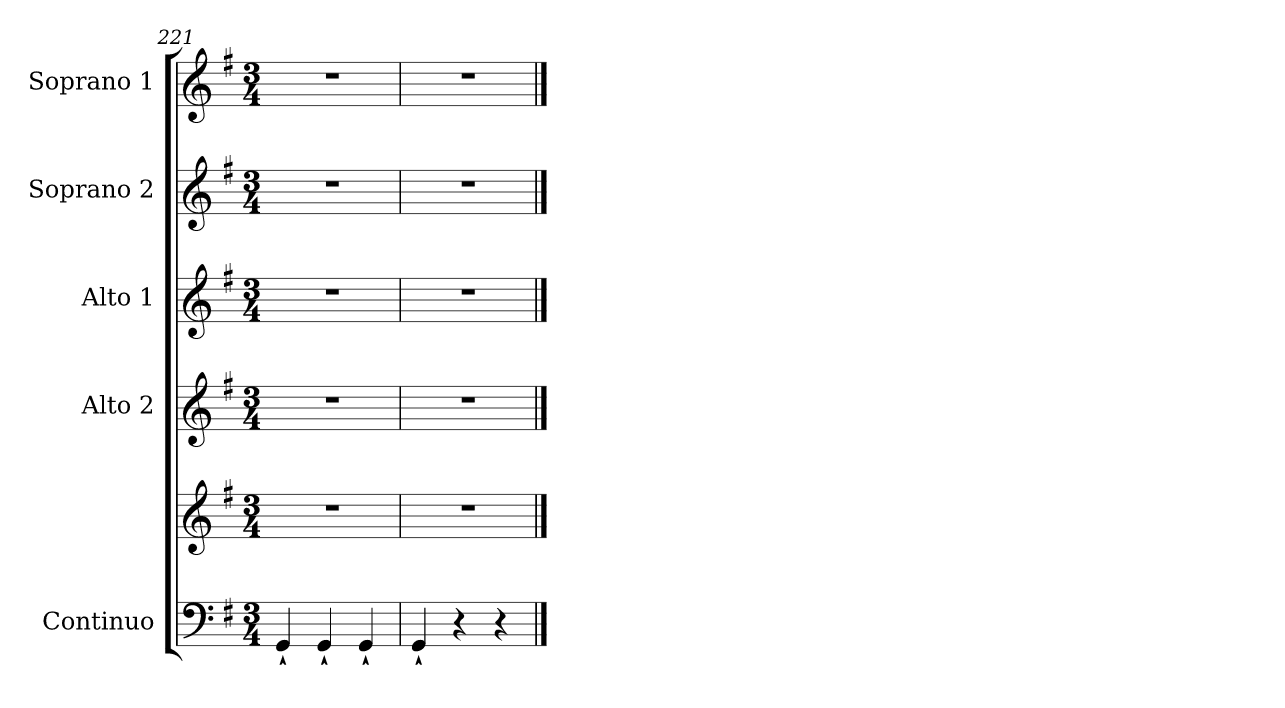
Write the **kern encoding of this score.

**kern	**kern	**kern	**kern	**kern	**kern
*part5	*part5	*part4	*part3	*part2	*part1
*staff6	*staff5	*staff4	*staff3	*staff2	*staff1
*I"Continuo	*	*I"Alto 2	*I"Alto 1	*I"Soprano 2	*I"Soprano 1
*	*	*I'A. 2	*I'A. 1	*I'S. 2	*I'S. 1
*clefF4	*clefG2	*clefG2	*clefG2	*clefG2	*clefG2
*k[f#]	*k[f#]	*k[f#]	*k[f#]	*k[f#]	*k[f#]
*G:	*G:	*G:	*G:	*G:	*G:
*M3/4	*M3/4	*M3/4	*M3/4	*M3/4	*M3/4
=221	=221	=221	=221	=221	=221
!	!LO:N:vis=1	!LO:N:vis=1	!LO:N:vis=1	!LO:N:vis=1	!LO:N:vis=1
4GG`</	2.r	2.r	2.r	2.r	2.r
4GG`</	.	.	.	.	.
4GG`</	.	.	.	.	.
=222	=222	=222	=222	=222	=222
!	!LO:N:vis=1	!LO:N:vis=1	!LO:N:vis=1	!LO:N:vis=1	!LO:N:vis=1
4GG`</	2.r	2.r	2.r	2.r	2.r
4r	.	.	.	.	.
4r	.	.	.	.	.
==	==	==	==	==	==
*-	*-	*-	*-	*-	*-
